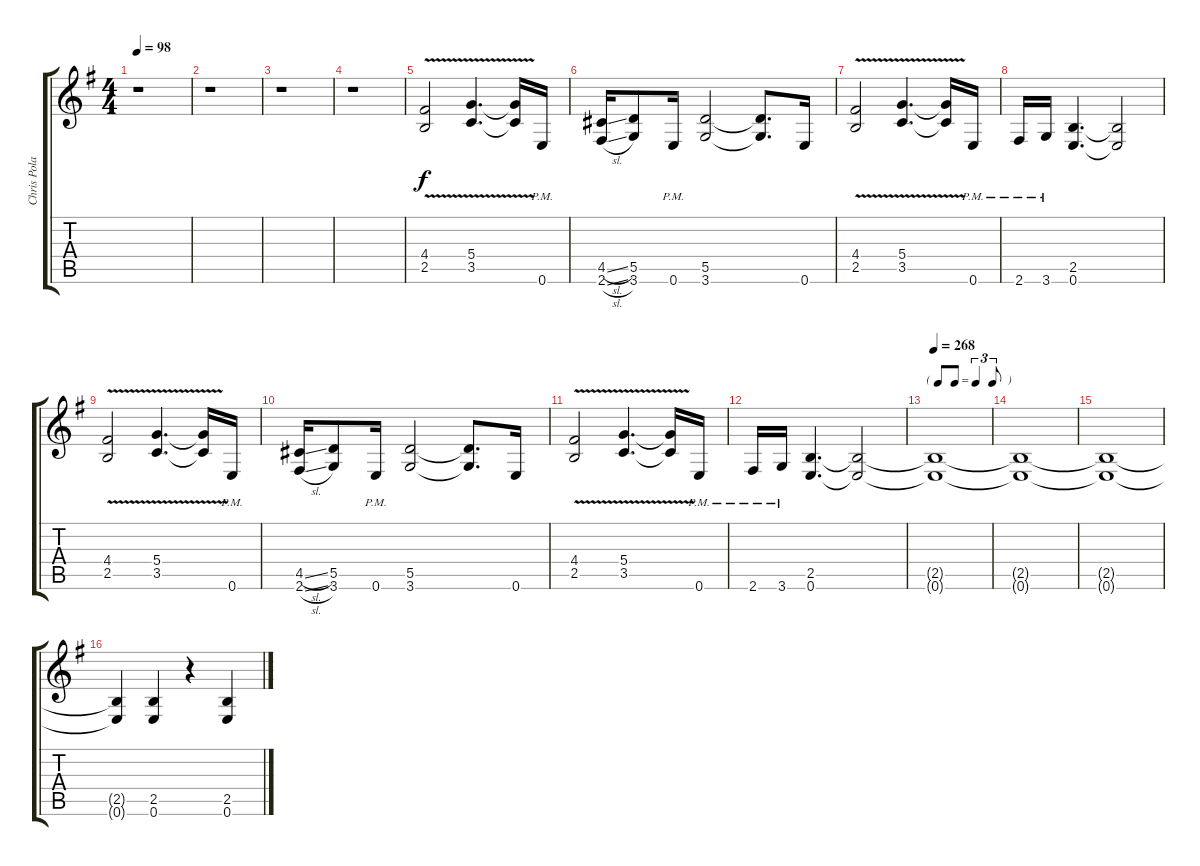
\track ("Chris Poland" "Chris Pola") {instrument distortionguitar}
\staff {score tabs}
\tuning (E4 B3 G3 D3 A2 E2) {hide}
\ts (4 4)
\tempo 98
\clef g2
\ks g
r.1{dy f instrument distortionguitar} |
r.1 |
r.1 |
r.1 |
(4.4{v} 2.5{v}).2 (5.4{v} 3.5{v}).4{d} (5.4{v t} 3.5{v t}).16 0.6{pm}.16 |
(4.5{sl} 2.6{sl}).16 (5.5 3.6).8 0.6{pm}.16 (5.5 3.6).2 (5.5{t} 3.6{t}).8{d} 0.6.16 |
(4.4{v} 2.5{v}).2 (5.4{v} 3.5{v}).4{d} (5.4{v t} 3.5{v t}).16 0.6{pm}.16 |
2.6{pm}.16 3.6{pm}.16 (2.5 0.6).4{d} (2.5{t} 0.6{t}).2 |
(4.4{v} 2.5{v}).2 (5.4{v} 3.5{v}).4{d} (5.4{v t} 3.5{v t}).16 0.6{pm}.16 |
(4.5{sl} 2.6{sl}).16 (5.5 3.6).8 0.6{pm}.16 (5.5 3.6).2 (5.5{t} 3.6{t}).8{d} 0.6.16 |
(4.4{v} 2.5{v}).2 (5.4{v} 3.5{v}).4{d} (5.4{v t} 3.5{v t}).16 0.6{pm}.16 |
2.6{pm}.16 3.6{pm}.16 (2.5 0.6).4{d} (2.5{t} 0.6{t}).2 |
\tf triplet8th
\tempo 287
\tempo 268
(2.5{t} 0.6{t}).1 |
(2.5{t} 0.6{t}).1 |
(2.5{t} 0.6{t}).1 |
(2.5{t} 0.6{t}).4 (2.5 0.6).4 r.4 (2.5 0.6).4
